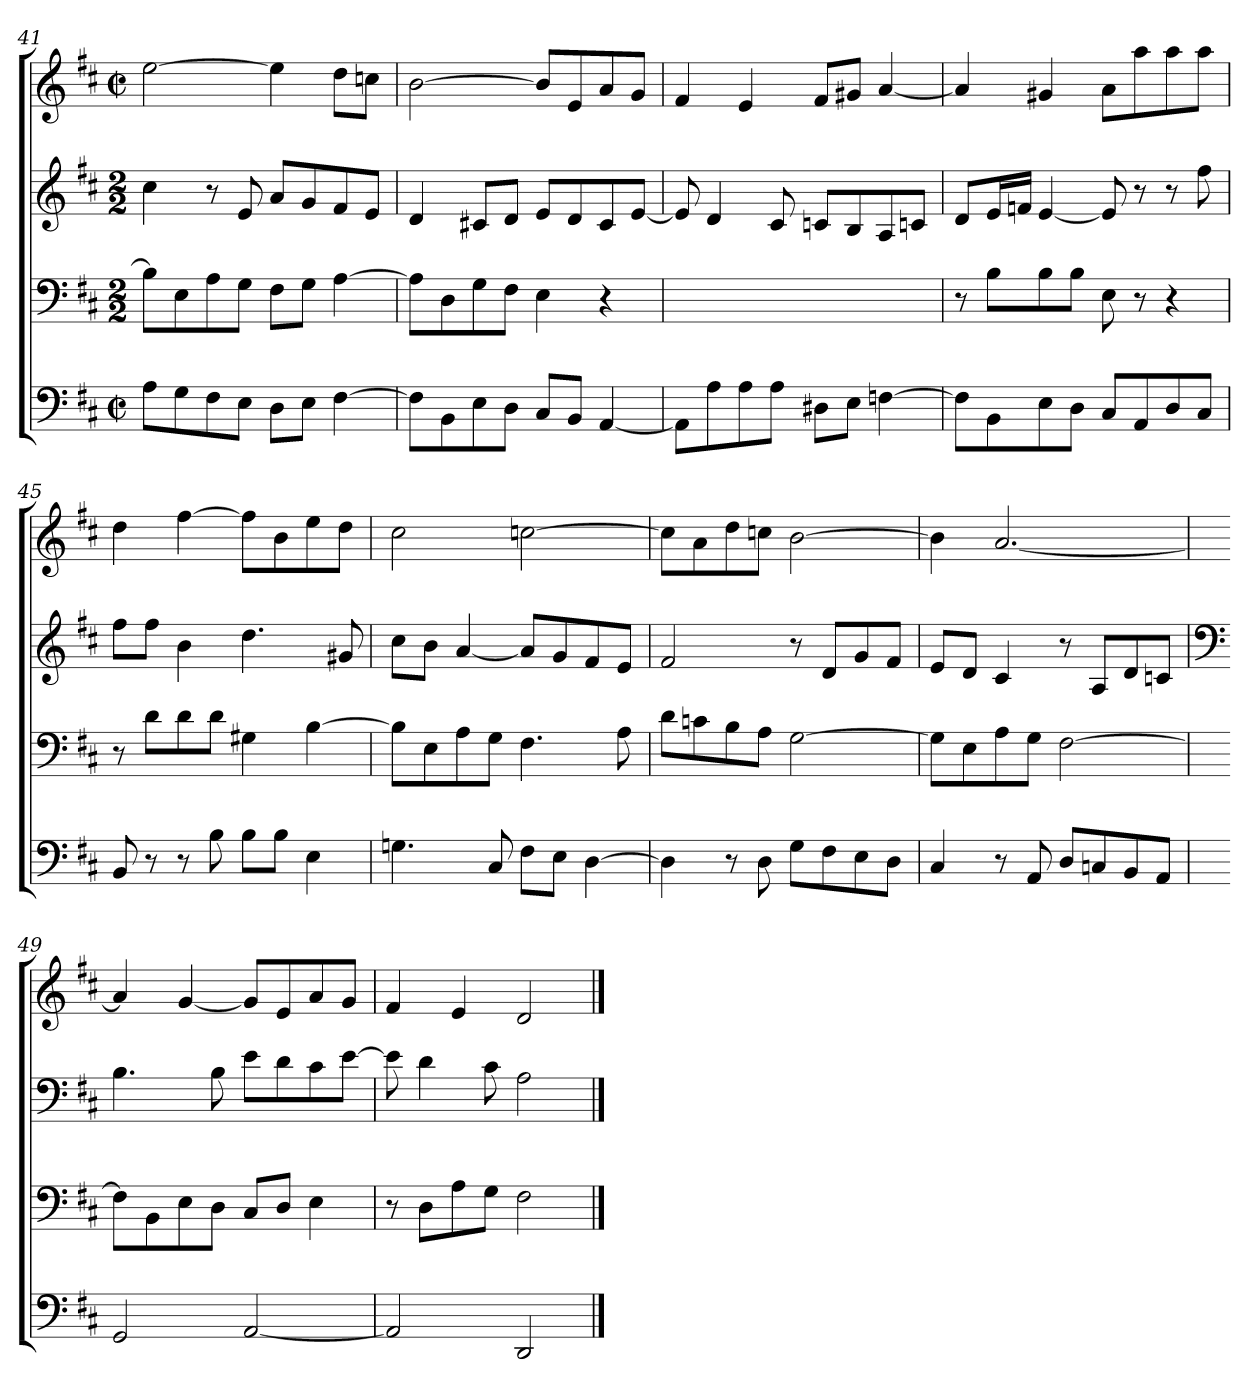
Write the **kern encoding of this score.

**kern	**kern	**kern	**kern
*part4	*part3	*part2	*part1
*staff4	*staff3	*staff2	*staff1
*clefF4	*clefF4	*clefG2	*clefG2
*k[f#c#]	*k[f#c#]	*k[f#c#]	*k[f#c#]
*M2/2	*M2/2	*M2/2	*M2/2
*met(c|)	*	*	*met(c|)
=41	=41	=41	=41
8A\L	8B\L]	4cc#	[2ee
8G\	8E\	.	.
8F#\	8A\	8r	.
8E\J	8G\J	8e	.
8D\L	8F#\L	8a/L	4ee]
8E\J	8G\J	8g/	.
[4F#	[4A	8f#/	8dd\L
.	.	8e/J	8ccn\J
=42	=42	=42	=42
8F#\L]	8A\L]	4d	[2b
8BB\	8D\	.	.
8E\	8G\	8c#X/L	.
8D\J	8F#\J	8d/J	.
8C#/L	4E	8e/L	8b/L]
8BB/J	.	8d/	8e/
[4AA	4r	8c#/	8a/
.	.	[8e/J	8g/J
=43	=43	=43	=43
8AA\L]	1ryy	8e]	4f#
8A\	.	4d	.
8A\	.	.	4e
8A\J	.	8c#	.
8D#X\L	.	8cn/L	8f#/L
8E\J	.	8B/	8g#X/J
[4Fn	.	8A/	[4a
.	.	8cn/J	.
=44	=44	=44	=44
8F\L]	8r	8d/L	4a]
8BB\	8B\L	16e/L	.
.	.	16fn/JJ	.
8E\	8B\	[4e	4g#X
8D\J	8B\J	.	.
8C#/L	8E	8e]	8a\L
8AA/	8r	8r	8aa\
8D/	4r	8r	8aa\
8C#/J	.	8ff#	8aa\J
=45	=45	=45	=45
8BB	8r	8ff#\L	4dd
8r	8d\L	8ff#\J	.
8r	8d\	4b	[4ff#
8B	8d\J	.	.
8B\L	4G#X	4.dd	8ff#\L]
8B\J	.	.	8b\
4E	[4B	.	8ee\
.	.	8g#X	8dd\J
=46	=46	=46	=46
4.Gn	8B\L]	8cc#\L	2cc#
.	8E\	8b\J	.
.	8A\	[4a	.
8C#	8G\J	.	.
8F#\L	4.F#	8a/L]	[2ccn
8E\J	.	8g/	.
[4D	.	8f#/	.
.	8A	8e/J	.
=47	=47	=47	=47
4D]	8d\L	2f#	8cc\L]
.	8cn\	.	8a\
8r	8B\	.	8dd\
8D	8A\J	.	8ccn\J
8G\L	[2G	8r	[2b
8F#\	.	8d/L	.
8E\	.	8g/	.
8D\J	.	8f#/J	.
=48	=48	=48	=48
4C#	8G\L]	8e/L	4b]
.	8E\	8d/J	.
8r	8A\	4c#	[2.a
8AA	8G\J	.	.
8D/L	[2F#	8r	.
8Cn/	.	8A/L	.
8BB/	.	8d/	.
8AA/J	.	8cn/J	.
=49	=49	=49	=49
*	*	*clefF4	*
2GG	8F#\L]	4.B	4a]
.	8BB\	.	.
.	8E\	.	[4g
.	8D\J	8B	.
[2AA	8C#/L	8e\L	8g/L]
.	8D/J	8d\	8e/
.	4E	8c#\	8a/
.	.	[8e\J	8g/J
=50	=50	=50	=50
2AA]	8r	8e]	4f#
.	8D\L	4d	.
.	8A\	.	4e
.	8G\J	8c#	.
2DD	2F#	2A	2d
==	==	==	==
*-	*-	*-	*-
